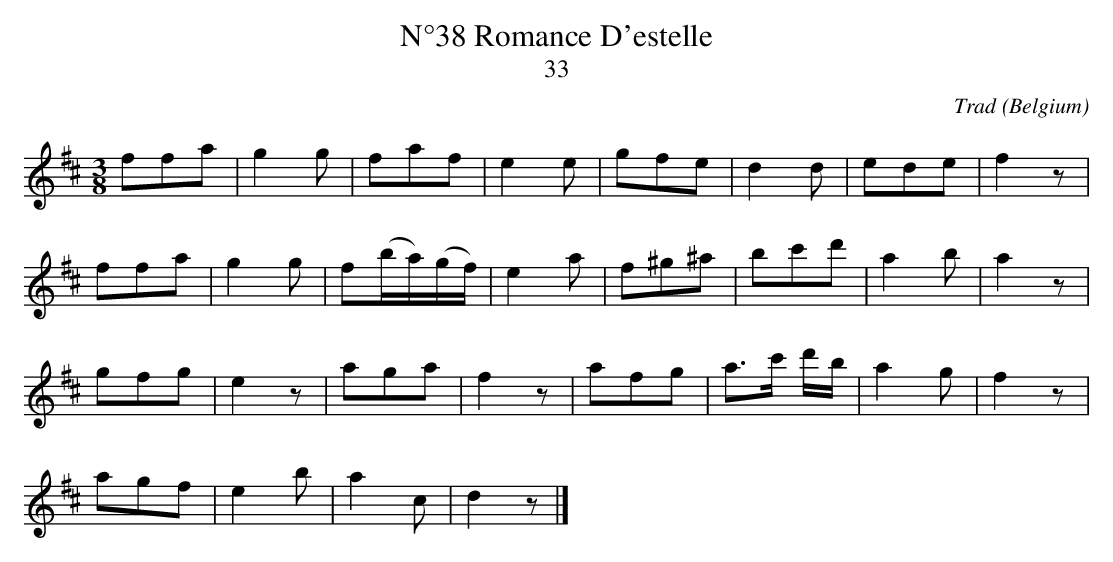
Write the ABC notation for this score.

X:1
T:N°38 Romance D'estelle
T:33
C:Trad
O:Belgium
M:3/8
L:1/8
K:Dmaj
ffa|g2g|faf|e2e|gfe|d2d|ede|f2z|
ffa|g2g|f(b/a/)(g/f/)|e2a|f^g^a|bc'd'|a2b|a2z|
gfg|e2z|aga|f2z|afg|a>c' d'/b/|a2g|f2z|
agf|e2b|a2c|d2z|]
